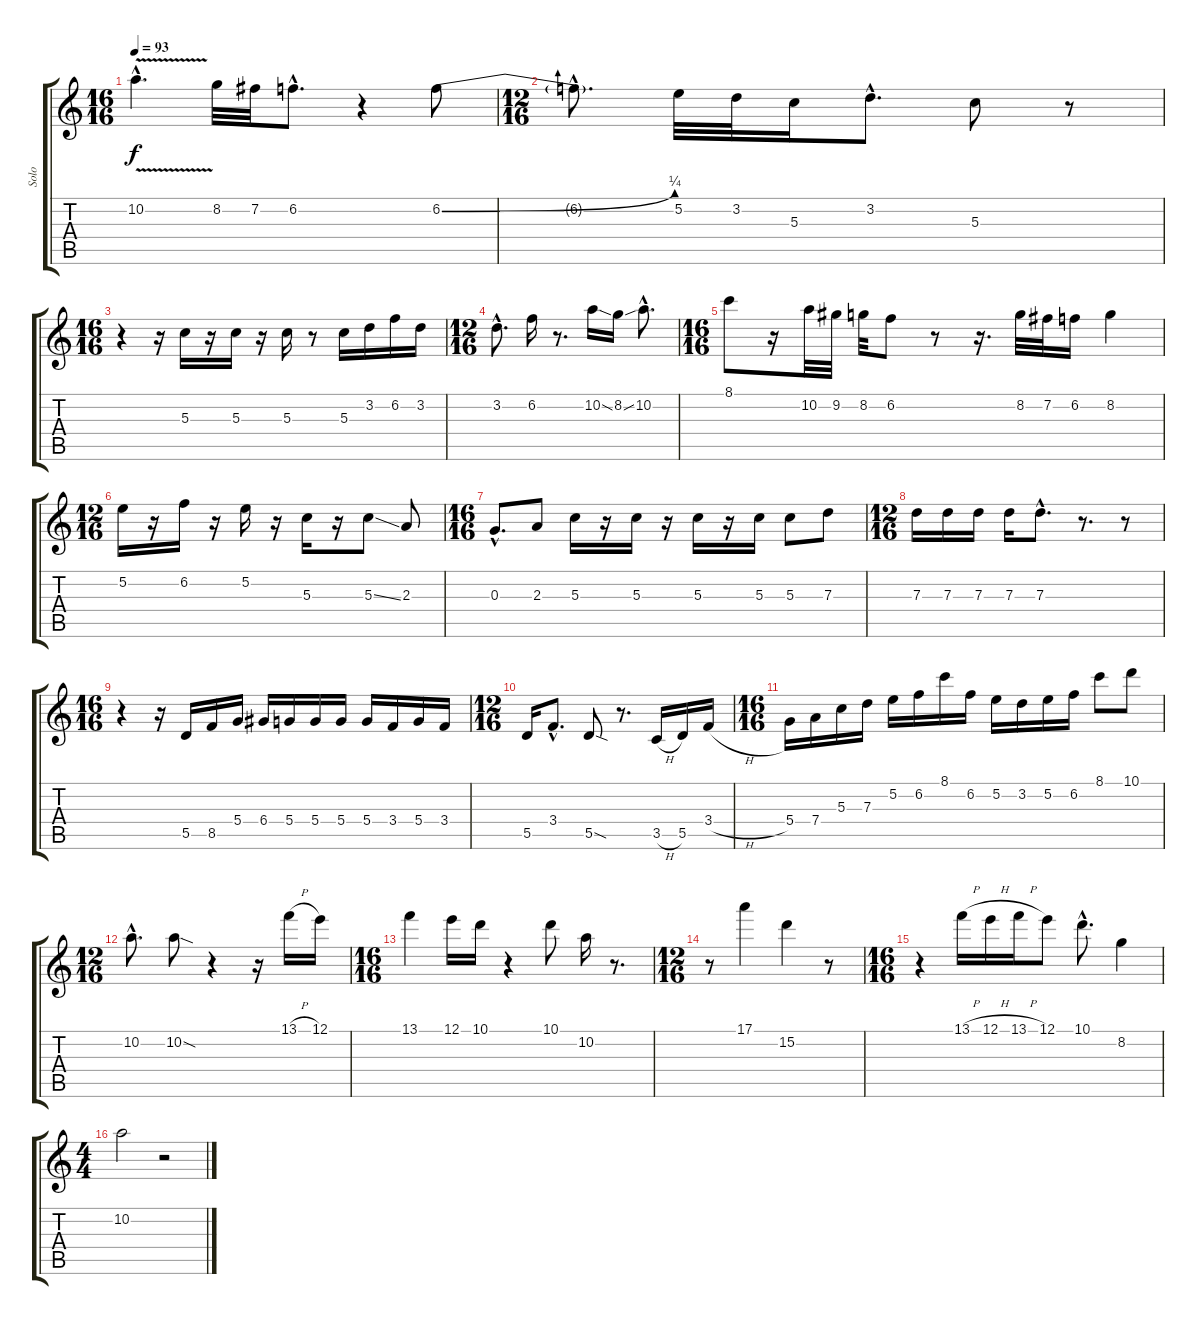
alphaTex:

\track ("Solo" "Solo") {instrument distortionguitar}
\staff {score tabs}
\tuning (E4 B3 G3 D3 A2 E2) {hide}
\ts (16 16)
\tempo 93
\clef g2
\ks c
10.2{v hac}.4{d dy f} 8.2.32 7.2.32 6.2{hac}.8{d} r.4 6.2{be (bend 0 0 60 1)}.8 |
\ts (12 16)
6.2{hac t}.8{d} 5.2.32 3.2.32 5.3.16 3.2{hac}.8{d} 5.3.8 r.8 |
\ts (16 16)
r.4 r.16 5.3.16 r.16 5.3.16 r.16 5.3.16 r.8 5.3.16 3.2.16 6.2.16 3.2.16 |
\ts (12 16)
3.2{hac}.8{d} 6.2.16 r.8{d} 10.2{ss}.16 8.2{ss}.16 10.2{hac}.8{d} |
\ts (16 16)
8.1.8 r.16 10.2.32 9.2.32 8.2.32 6.2.8 r.8 r.16{d} 8.2.32 7.2.32 6.2.16 8.2.4 |
\ts (12 16)
5.2.16 r.16 6.2.16 r.16 5.2.16 r.16 5.3.16 r.16 5.3{ss}.8 2.3.8 |
\ts (16 16)
0.3{hac}.8{d} 2.3.8 5.3.16 r.16 5.3.16 r.16 5.3.16 r.16 5.3.16 5.3.8 7.3.8 |
\ts (12 16)
7.3.16 7.3.16 7.3.16 7.3.16 7.3{hac}.8{d} r.8{d} r.8 |
\ts (16 16)
r.4 r.16 5.5.16 8.5.16 5.4.16 6.4.16 5.4.16 5.4.16 5.4.16 5.4.16 3.4.16 5.4.16 3.4.16 |
\ts (12 16)
5.5.16 3.4{hac}.8{d} 5.5{sod}.8 r.8{d} 3.5{h}.16 5.5.16 3.4{h}.16 |
\ts (16 16)
5.4.16 7.4.16 5.3.16 7.3.16 5.2.16 6.2.16 8.1.16 6.2.16 5.2.16 3.2.16 5.2.16 6.2.16 8.1.8 10.1.8 |
\ts (12 16)
10.2{hac}.8{d} 10.2{sod}.8 r.4 r.16 13.1{h}.16 12.1.16 |
\ts (16 16)
13.1.4 12.1.16 10.1.16 r.4 10.1.8 10.2.16 r.8{d} |
\ts (12 16)
r.8 17.1.4 15.2.4 r.8 |
\ts (16 16)
r.4 13.1{h}.16 12.1{h}.16 13.1{h}.16 12.1.8 10.1{hac}.8{d} 8.2.4 |
\ts (4 4)
10.2.2 r.2
